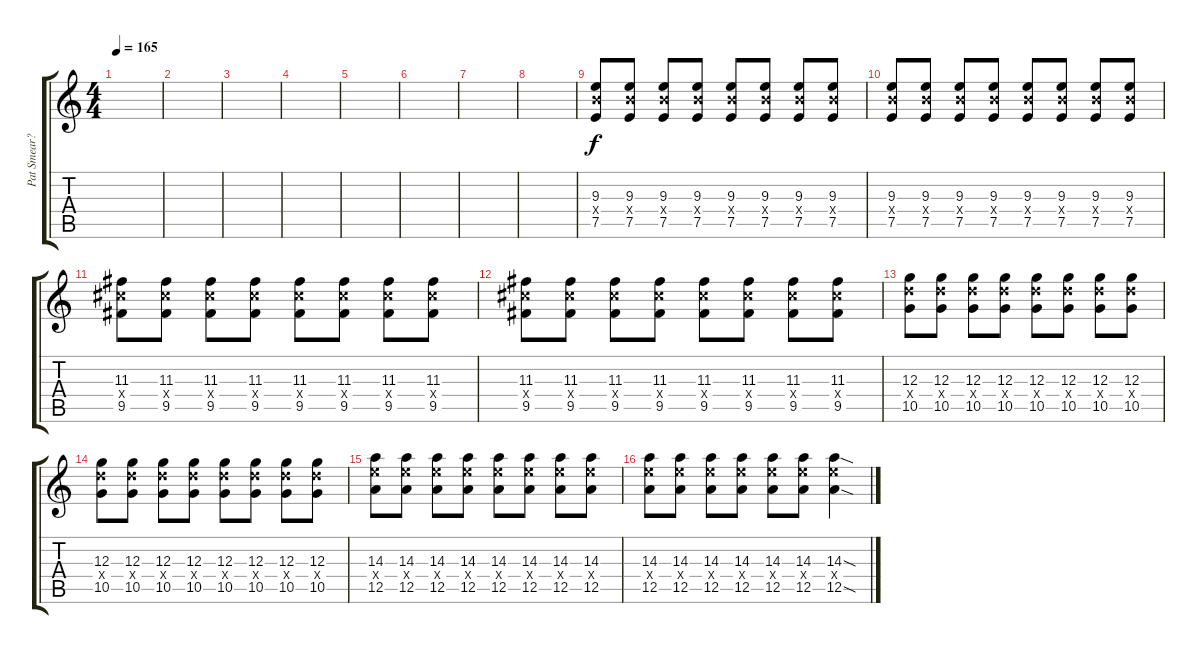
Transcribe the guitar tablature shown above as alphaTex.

\track ("Pat Smear? - Guitar 3" "Pat Smear?") {instrument overdrivenguitar}
\staff {score tabs}
\tuning (E4 B3 G3 D3 A2 E2) {hide}
\ts (4 4)
\tempo 165
\clef g2
\ks c
|
|
|
|
|
|
|
|
(9.3 9.4{x} 7.5).8 (9.3 9.4{x} 7.5).8 (9.3 9.4{x} 7.5).8 (9.3 9.4{x} 7.5).8 (9.3 9.4{x} 7.5).8 (9.3 9.4{x} 7.5).8 (9.3 9.4{x} 7.5).8 (9.3 9.4{x} 7.5).8 |
(9.3 9.4{x} 7.5).8 (9.3 9.4{x} 7.5).8 (9.3 9.4{x} 7.5).8 (9.3 9.4{x} 7.5).8 (9.3 9.4{x} 7.5).8 (9.3 9.4{x} 7.5).8 (9.3 9.4{x} 7.5).8 (9.3 9.4{x} 7.5).8 |
(11.3 11.4{x} 9.5).8 (11.3 11.4{x} 9.5).8 (11.3 11.4{x} 9.5).8 (11.3 11.4{x} 9.5).8 (11.3 11.4{x} 9.5).8 (11.3 11.4{x} 9.5).8 (11.3 11.4{x} 9.5).8 (11.3 11.4{x} 9.5).8 |
(11.3 11.4{x} 9.5).8 (11.3 11.4{x} 9.5).8 (11.3 11.4{x} 9.5).8 (11.3 11.4{x} 9.5).8 (11.3 11.4{x} 9.5).8 (11.3 11.4{x} 9.5).8 (11.3 11.4{x} 9.5).8 (11.3 11.4{x} 9.5).8 |
(12.3 12.4{x} 10.5).8 (12.3 12.4{x} 10.5).8 (12.3 12.4{x} 10.5).8 (12.3 12.4{x} 10.5).8 (12.3 12.4{x} 10.5).8 (12.3 12.4{x} 10.5).8 (12.3 12.4{x} 10.5).8 (12.3 12.4{x} 10.5).8 |
(12.3 12.4{x} 10.5).8 (12.3 12.4{x} 10.5).8 (12.3 12.4{x} 10.5).8 (12.3 12.4{x} 10.5).8 (12.3 12.4{x} 10.5).8 (12.3 12.4{x} 10.5).8 (12.3 12.4{x} 10.5).8 (12.3 12.4{x} 10.5).8 |
(14.3 14.4{x} 12.5).8 (14.3 14.4{x} 12.5).8 (14.3 14.4{x} 12.5).8 (14.3 14.4{x} 12.5).8 (14.3 14.4{x} 12.5).8 (14.3 14.4{x} 12.5).8 (14.3 14.4{x} 12.5).8 (14.3 14.4{x} 12.5).8 |
(14.3 14.4{x} 12.5).8 (14.3 14.4{x} 12.5).8 (14.3 14.4{x} 12.5).8 (14.3 14.4{x} 12.5).8 (14.3 14.4{x} 12.5).8 (14.3 14.4{x} 12.5).8 (14.3{sod} 14.4{x} 12.5{sod}).4
